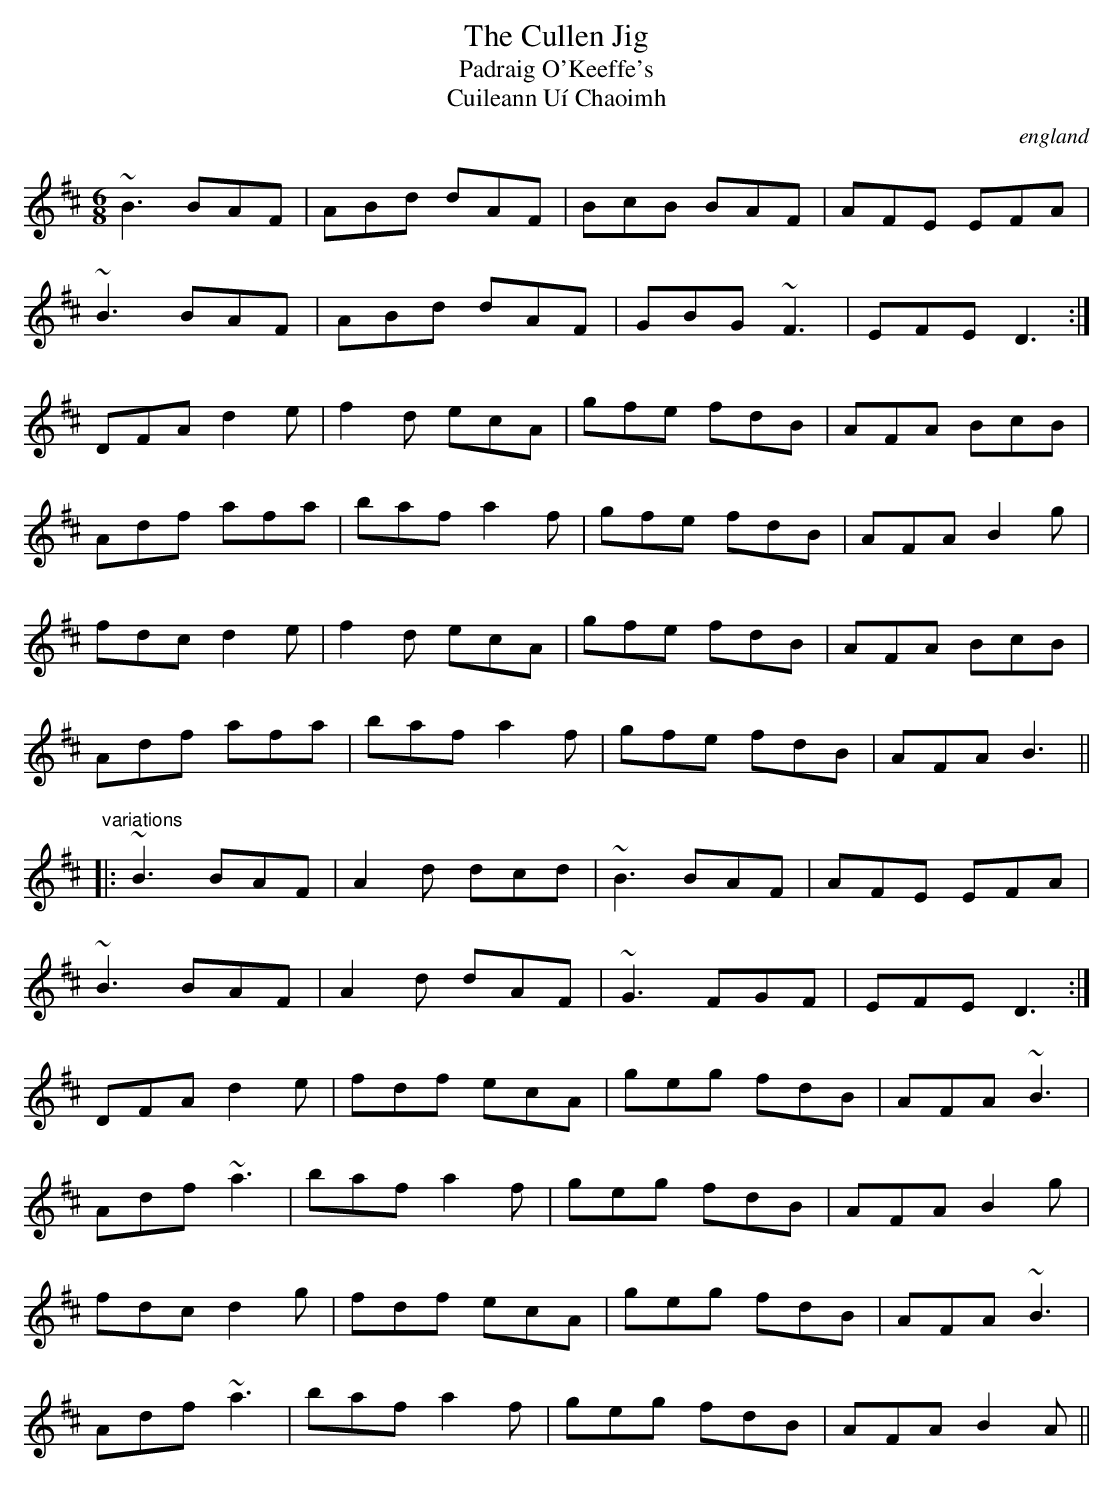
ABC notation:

X:1
T:Cullen Jig, The
T:Padraig O'Keeffe's
T:Cuileann U\'i Chaoimh
O:england
M:6/8
K:Bm
~B3 BAF|ABd dAF|BcB BAF|AFE EFA|
~B3 BAF|ABd dAF|GBG ~F3|EFE D3:|
DFA d2e|f2d ecA|gfe fdB|AFA BcB|
Adf afa|baf a2f|gfe fdB|AFA B2g|
fdc d2e|f2d ecA|gfe fdB|AFA BcB|
Adf afa|baf a2f|gfe fdB|AFA B3||
"variations"
|:~B3 BAF|A2d dcd|~B3 BAF|AFE EFA|
~B3 BAF|A2d dAF|~G3 FGF|EFE D3:|
DFA d2e|fdf ecA|geg fdB|AFA ~B3|
Adf ~a3|baf a2f|geg fdB|AFA B2g|
fdc d2g|fdf ecA|geg fdB|AFA ~B3|
Adf ~a3|baf a2f|geg fdB|AFA B2A||
